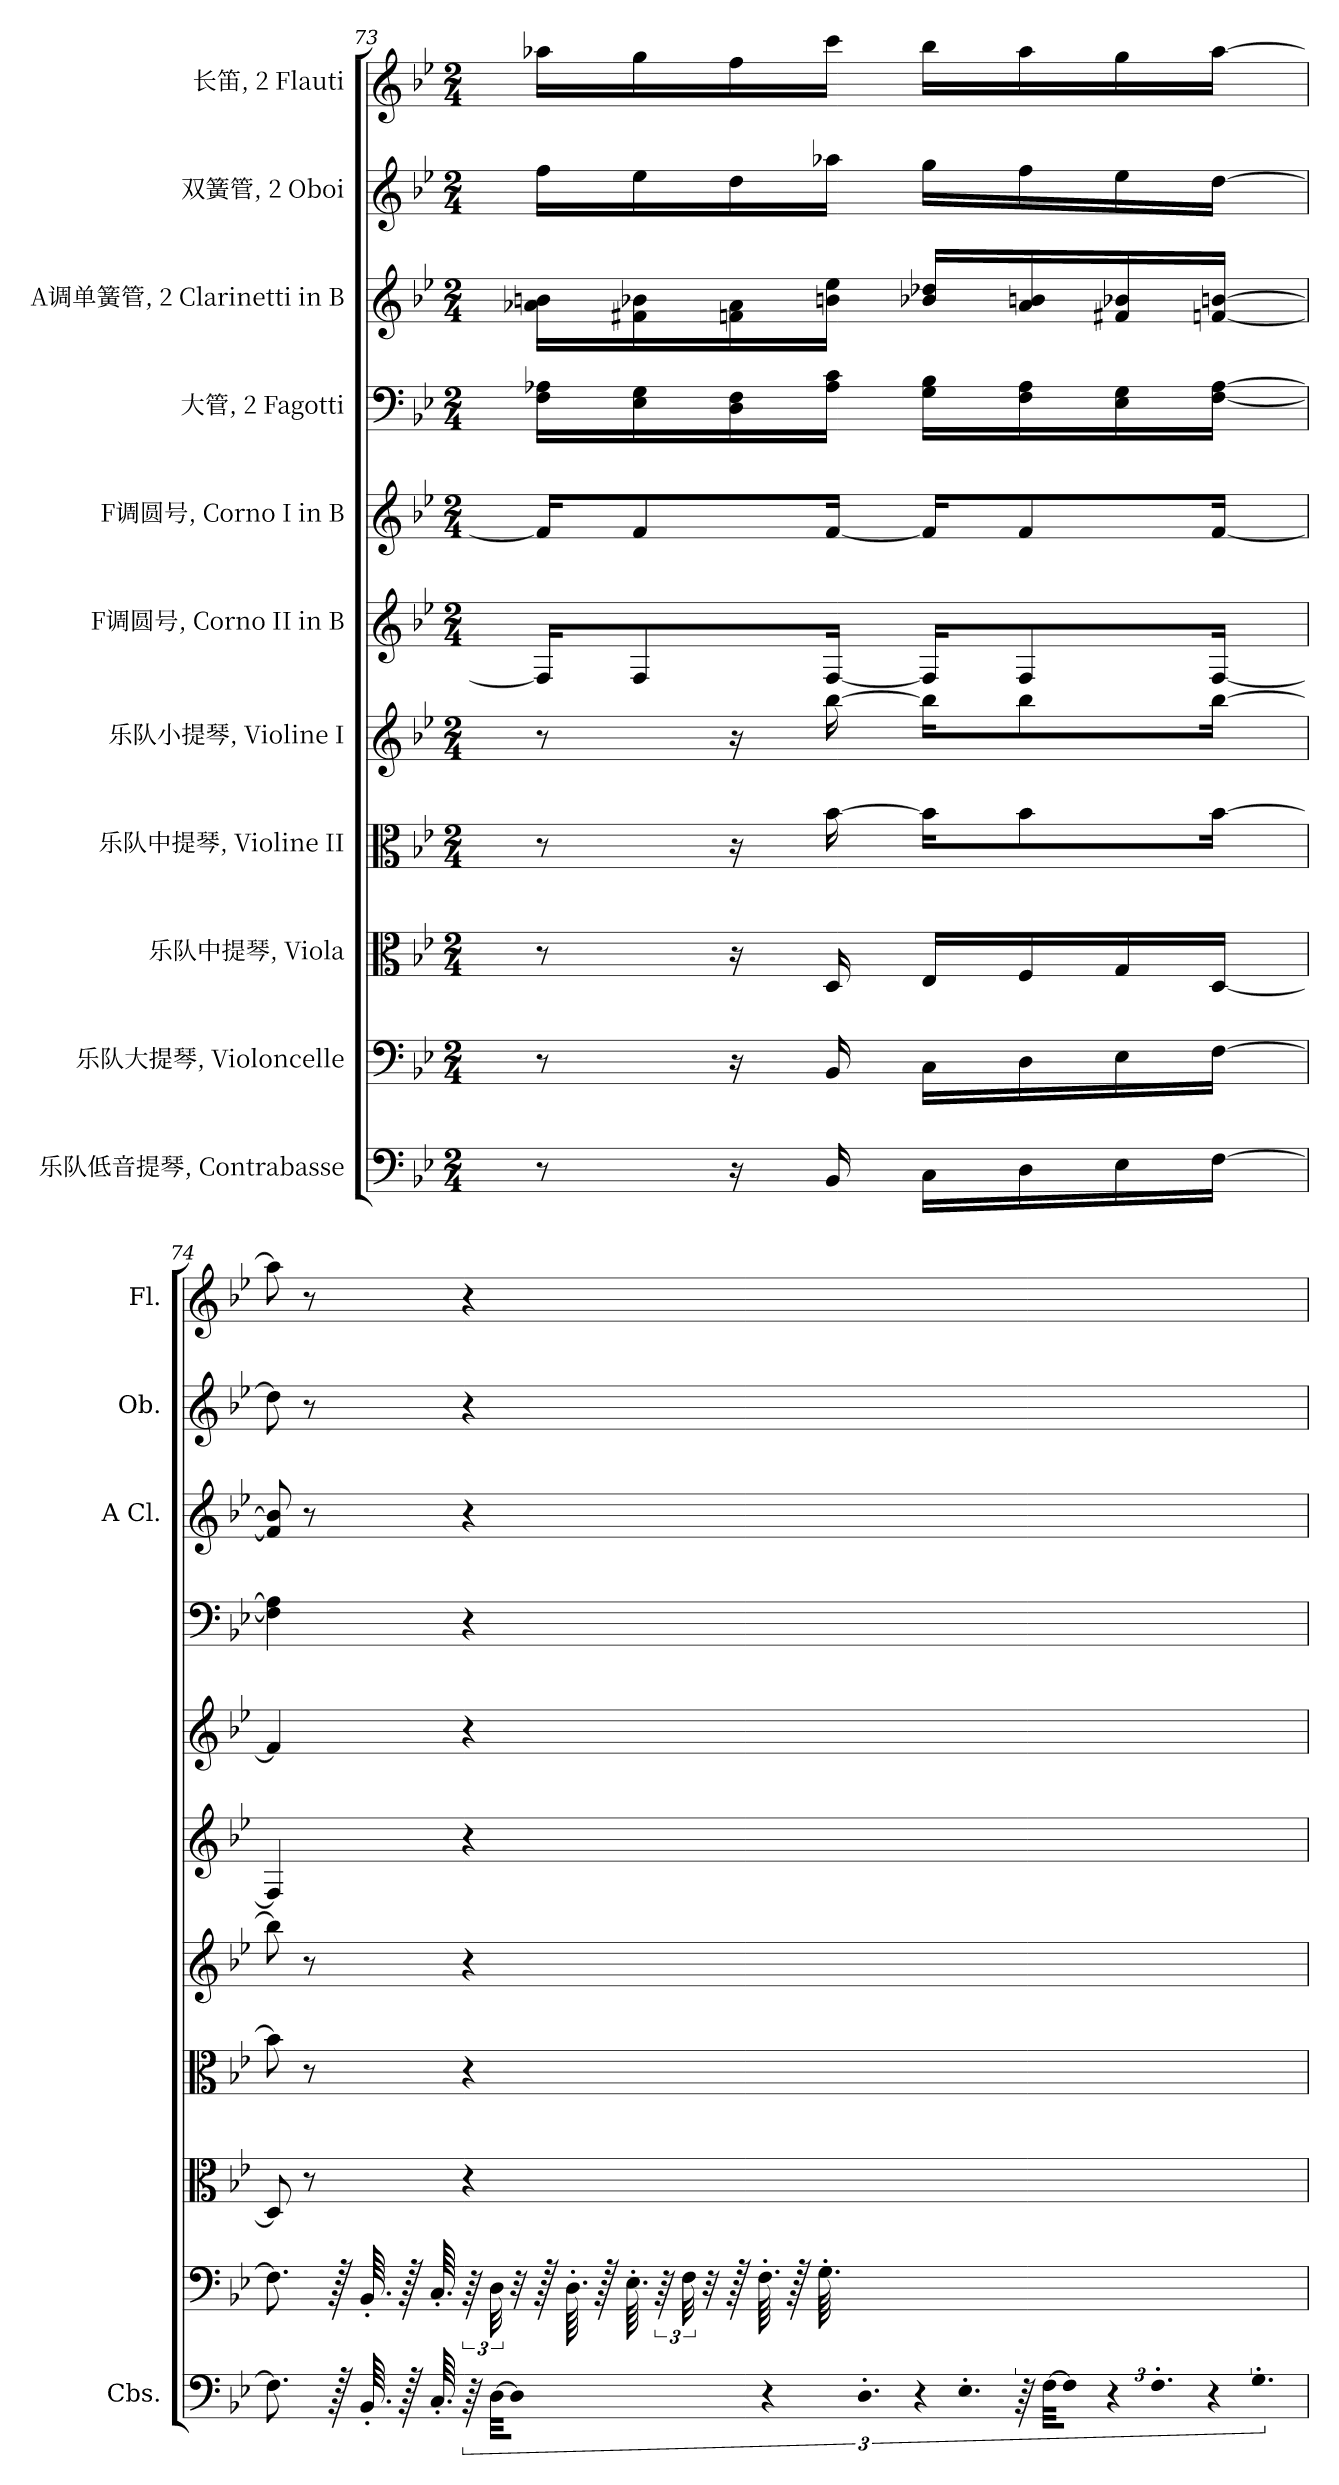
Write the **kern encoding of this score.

**kern	**kern	**kern	**kern	**kern	**kern	**kern	**kern	**kern	**kern	**kern
*part11	*part10	*part9	*part8	*part7	*part6	*part5	*part4	*part3	*part2	*part1
*staff11	*staff10	*staff9	*staff8	*staff7	*staff6	*staff5	*staff4	*staff3	*staff2	*staff1
*I"乐队低音提琴, Contrabasse	*I"乐队大提琴, Violoncelle	*I"乐队中提琴, Viola	*I"乐队中提琴, Violine II	*I"乐队小提琴, Violine I	*I"F调圆号, Corno II in B	*I"F调圆号, Corno I in B	*I"大管, 2 Fagotti	*I"A调单簧管, 2 Clarinetti in B	*I"双簧管, 2 Oboi	*I"长笛, 2 Flauti
*I'Cbs.	*	*	*	*	*	*	*	*I'A Cl.	*I'Ob.	*I'Fl.
!!LO:PB:g=z
*clefF4	*clefF4	*clefC3	*clefC3	*clefG2	*clefG2	*clefG2	*clefF4	*clefG2	*clefG2	*clefG2
*ITrd7c12	*	*	*	*	*ITrd4c7	*ITrd4c7	*	*ITrd2c3	*	*
*k[b-e-]	*k[b-e-]	*k[b-e-]	*k[b-e-]	*k[b-e-]	*k[b-e-a-]	*k[b-e-a-]	*k[b-e-]	*k[f#]	*k[b-e-]	*k[b-e-]
*M2/4	*M2/4	*M2/4	*M2/4	*M2/4	*M2/4	*M2/4	*M2/4	*M2/4	*M2/4	*M2/4
=73	=73	=73	=73	=73	=73	=73	=73	=73	=73	=73
8r	8r	8r	8r	8r	16BB-/KL]	16B-/KL]	16F\ 16A-X\LL	16fn\ 16g#X\LL	16ff\LL	16aa-X\LL
.	.	.	.	.	8BB-/	8B-/	16E-\ 16G\	16d#X\ 16gn\	16ee-\	16gg\
16r	16r	16r	16r	16r	.	.	16D\ 16F\	16dn\ 16f\	16dd\	16ff\
*	*	*	*	*	*	*	*	*	*	*MM37
16BBB-/	16BB-/	16D/	[16b-\	[16bb-\	[16BB-/Jk	[16B-/Jk	16A-\ 16c\JJ	16g#X\ 16cc\JJ	16aa-X\JJ	16ccc\JJ
16CC\LL	16C\LL	16E-/LL	16b-\KL]	16bb-\KL]	16BB-/KL]	16B-/KL]	16G\ 16B-\LL	16gn/ 16b-X/LL	16gg\LL	16bb-\LL
16DD\	16D\	16F/	8b-\	8bb-\	8BB-/	8B-/	16F\ 16A-\	16f/ 16g#X/	16ff\	16aa-\
16EE-\	16E-\	16G/	.	.	.	.	16E-\ 16G\	16d#X/ 16gn/	16ee-\	16gg\
*	*	*	*	*	*	*	*	*	*	*MM32
[16FF\JJ	[16F\JJ	[16D/JJ	[16b-\Jk	[16bb-\Jk	[16BB-/Jk	[16B-/Jk	[16F\ [16A-\JJ	[16dn/ [16g#X/JJ	[16dd\JJ	[16aa-\JJ
=74	=74	=74	=74	=74	=74	=74	=74	=74	=74	=74
*	*	*	*	*	*	*	*	*	*	*MM30
8.FF\]	8.F\]	8D/]	8b-\]	8bb-\]	4BB-/]	4B-/]	4F\] 4A-\]	8d/] 8g#/]	8dd\]	8aa-\]
.	.	8r	8r	8r	.	.	.	8r	8r	8r
128r	128r	.	.	.	.	.	.	.	.	.
64.BBB-'/	64.BB-'/	.	.	.	.	.	.	.	.	.
128r	128r	.	.	.	.	.	.	.	.	.
64.CC'/	64.C'/	.	.	.	.	.	.	.	.	.
96r	96r	4r	4r	4r	4r	4r	4r	4r	4r	4r
[48DD\LLL	48D\	.	.	.	.	.	.	.	.	.
32DD\JJJ]	32r	.	.	.	.	.	.	.	.	.
128r	128r	.	.	.	.	.	.	.	.	.
64.DD'\	64.D'\	.	.	.	.	.	.	.	.	.
128r	128r	.	.	.	.	.	.	.	.	.
64.EE-'\	64.E-'\	.	.	.	.	.	.	.	.	.
96r	96r	.	.	.	.	.	.	.	.	.
[48FF\LLL	48F\	.	.	.	.	.	.	.	.	.
32FF\JJJ]	32r	.	.	.	.	.	.	.	.	.
128r	128r	.	.	.	.	.	.	.	.	.
64.FF'\	64.F'\	.	.	.	.	.	.	.	.	.
128r	128r	.	.	.	.	.	.	.	.	.
64.GG'\	64.G'\	.	.	.	.	.	.	.	.	.
=	=	=	=	=	=	=	=	=	=	=
*-	*-	*-	*-	*-	*-	*-	*-	*-	*-	*-
